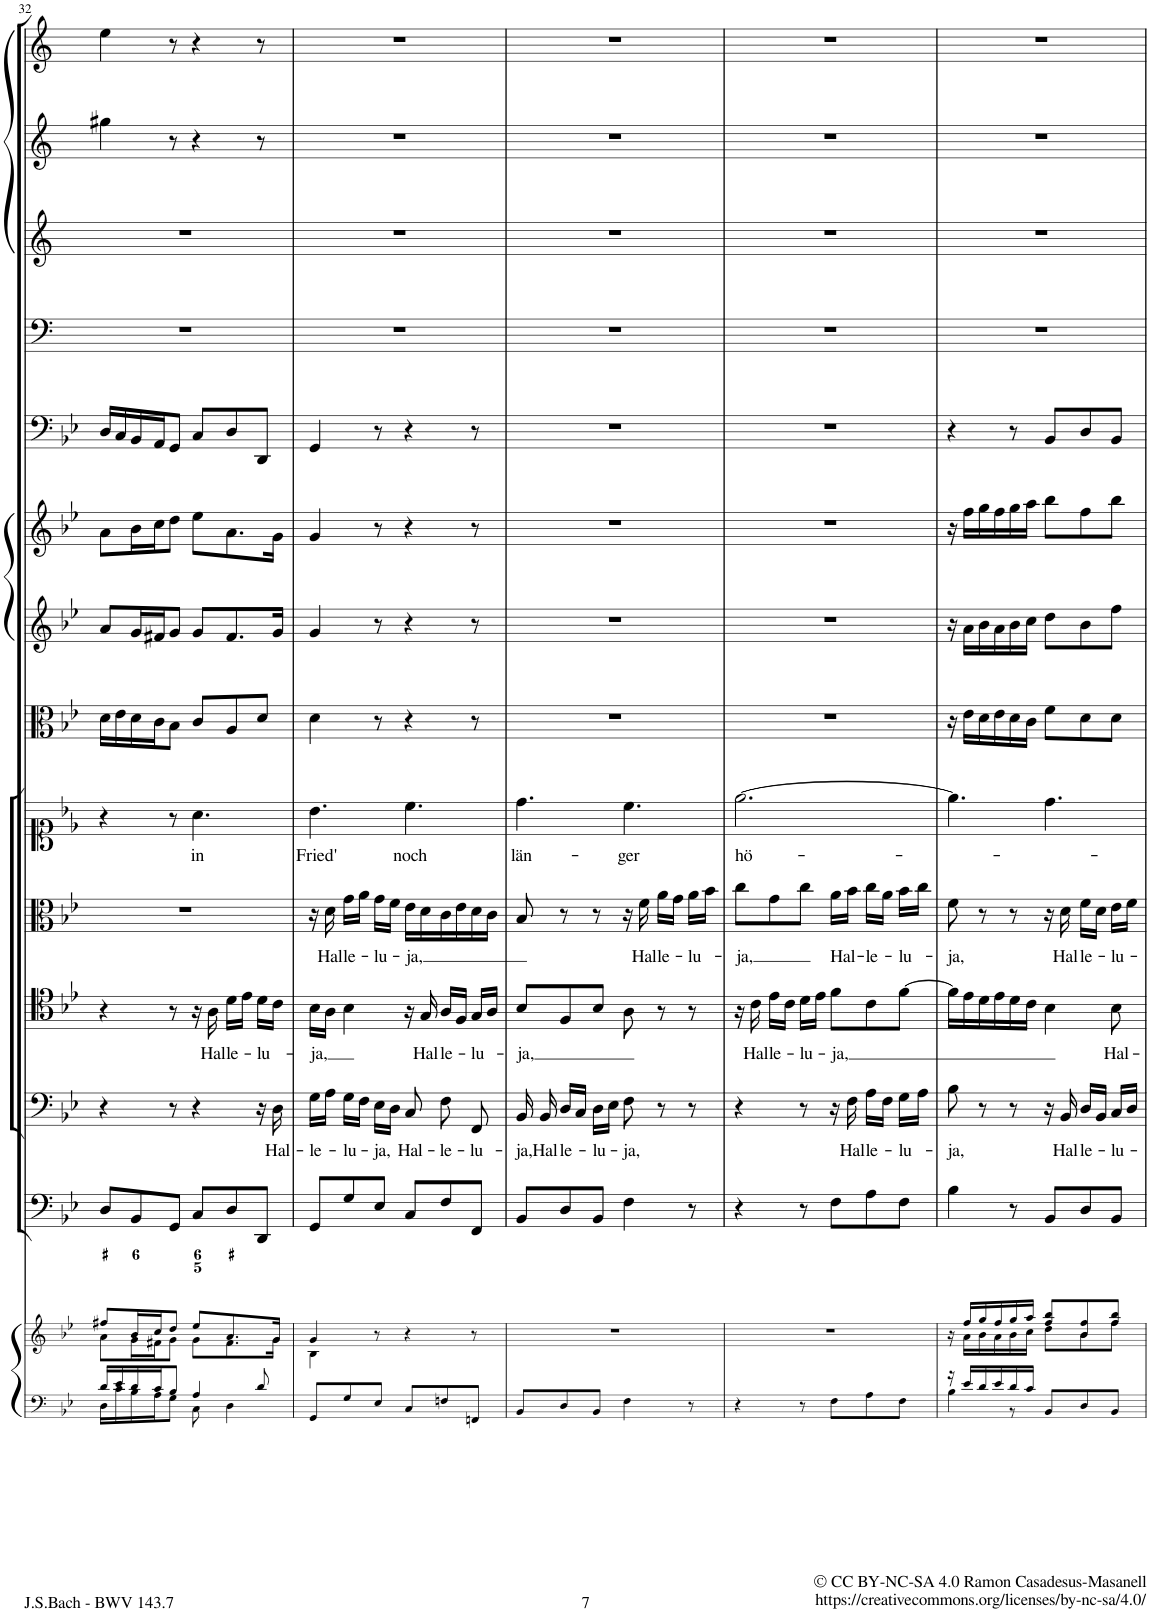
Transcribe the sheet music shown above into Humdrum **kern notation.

**kern	**kern	**kern	**kern	**text	**kern	**text	**kern	**text	**kern	**text	**kern	**kern	**kern	**kern	**kern	**kern	**kern	**kern
*part14	*part14	*part13	*part12	*part12	*part11	*part11	*part10	*part10	*part9	*part9	*part8	*part7	*part6	*part5	*part4	*part3	*part2	*part1
*staff15	*staff14	*staff13	*staff12	*staff12	*staff11	*staff11	*staff10	*staff10	*staff9	*staff9	*staff8	*staff7	*staff6	*staff5	*staff4	*staff3	*staff2	*staff1
*I"Piano reduction	*	*I"Continuo	*I"Basso	*	*I"Tenore	*	*I"Alto	*	*I"Soprano	*	*I"Viola	*I"Violino II	*I"Violino I	*I"Fagotto	*I"Timpani	*I"Corno da caccia III	*I"Corno da caccia II	*I"Corno da caccia I
*I'Pno	*	*	*	*	*	*	*	*	*	*	*I'Vla	*I'Vln	*I'Vln	*	*I'Timp	*	*	*
!!LO:PB:g=z
*clefF4	*clefG2	*clefF4	*clefF4	*	*clefC4	*	*clefC3	*	*clefC1	*	*clefC3	*clefG2	*clefG2	*clefF4	*clefF4	*clefG2	*clefG2	*clefG2
*	*	*	*	*	*	*	*	*	*	*	*	*	*	*	*Trd1c2	*Trd8c14	*Trd8c14	*Trd8c14
*k[b-e-]	*k[b-e-]	*k[b-e-]	*k[b-e-]	*	*k[b-e-]	*	*k[b-e-]	*	*k[b-e-]	*	*k[b-e-]	*k[b-e-]	*k[b-e-]	*k[b-e-]	*k[]	*k[]	*k[]	*k[]
*M6/8	*M6/8	*M6/8	*M6/8	*	*M6/8	*	*M6/8	*	*M6/8	*	*M6/8	*M6/8	*M6/8	*M6/8	*M6/8	*M6/8	*M6/8	*M6/8
=32	=32	=32	=32	=32	=32	=32	=32	=32	=32	=32	=32	=32	=32	=32	=32	=32	=32	=32
*^	*^	*	*	*	*	*	*	*	*	*	*	*	*	*	*	*	*	*
16d/LL	16D\LL	8ff#X/L	8a\L	8D/L	4r	.	4r	.	2.r	.	4r	.	16d\LL	8a/L	8a\L	16D/LL	2.r	2.r	4gg#X\	4ee\
16e-/	16c\	.	.	.	.	.	.	.	.	.	.	.	16e-\	.	.	16C/	.	.	.	.
16d/	16B-\	16b-/L	16g\L	8BB-/	.	.	.	.	.	.	.	.	16d\	16g/L	16b-\L	16BB-/	.	.	.	.
16c/J	16A\J	16cc/J	16f#X\J	.	.	.	.	.	.	.	.	.	16c\J	16f#X/J	16cc\J	16AA/J	.	.	.	.
8B-/J	8G\J	8dd/J	8g\J	8GG/J	8r	.	8r	.	.	.	8r	.	8B-\J	8g/J	8dd\J	8GG/J	.	.	8r	8r
!	!	!	!	!	!	!	!	!	!	!	!	!LO:LY:b	!	!	!	!	!	!	!	!
4A/	8C\	8ee-/L	8g\L	8C/L	4r	.	16r	.	.	.	4.a\	in	8c/L	8g/L	8ee-\L	8C/L	.	.	4r	4r
!	!	!	!	!	!	!	!	!LO:LY:b	!	!	!	!	!	!	!	!	!	!	!	!
.	.	.	.	.	.	.	16A\	Hal-	.	.	.	.	.	.	.	.	.	.	.	.
!	!	!	!	!	!	!	!	!LO:LY:b	!	!	!	!	!	!	!	!	!	!	!	!
.	4D\	8.a/	8.f#\	8D/	.	.	16d\LL	-le-	.	.	.	.	8A/	8.f#/	8.a\	8D/	.	.	.	.
.	.	.	.	.	.	.	16e-\JJ	.	.	.	.	.	.	.	.	.	.	.	.	.
!	!	!	!	!	!	!	!	!LO:LY:b	!	!	!	!	!	!	!	!	!	!	!	!
8d/	.	.	.	8DD/J	16r	.	16d\LL	-lu-	.	.	.	.	8d/J	.	.	8DD/J	.	.	8r	8r
!	!	!	!	!	!	!LO:LY:b	!	!	!	!	!	!	!	!	!	!	!	!	!	!
.	.	16g/Jk	16g\Jk	.	16D\	Hal-	16c\JJ	.	.	.	.	.	.	16g/Jk	16g\Jk	.	.	.	.	.
*v	*v	*	*	*	*	*	*	*	*	*	*	*	*	*	*	*	*	*	*	*
=33	=33	=33	=33	=33	=33	=33	=33	=33	=33	=33	=33	=33	=33	=33	=33	=33	=33	=33	=33
!	!	!	!	!	!LO:LY:b	!	!LO:LY:b	!	!	!	!LO:LY:b	!	!	!	!	!	!	!	!
8GG/L	4g/	4B-\	8GG/L	16G\LL	-le-	16B-\LL	-ja,	16r	.	4.b-\	Fried'	4d\	4g/	4g/	4GG/	2.r	2.r	2.r	2.r
!	!	!	!	!	!	!	!	!	!LO:LY:b	!	!	!	!	!	!	!	!	!	!
.	.	.	.	16A\JJ	.	16A\JJ	.	16d\	Hal-	.	.	.	.	.	.	.	.	.	.
!	!	!	!	!	!LO:LY:b	!	!	!	!LO:LY:b	!	!	!	!	!	!	!	!	!	!
8G/	.	.	8G/	16G\LL	-lu-	4B-\	.	16g\LL	-le-	.	.	.	.	.	.	.	.	.	.
.	.	.	.	16F\JJ	.	.	.	16a\JJ	.	.	.	.	.	.	.	.	.	.	.
!	!	!	!	!	!LO:LY:b	!	!	!	!LO:LY:b	!	!	!	!	!	!	!	!	!	!
8E-/J	8r	8ryy	8E-/J	16E-\LL	ja,	.	.	16g\LL	-lu-	.	.	8r	8r	8r	8r	.	.	.	.
.	.	.	.	16D\JJ	.	.	.	16f\JJ	.	.	.	.	.	.	.	.	.	.	.
!	!	!	!	!	!LO:LY:b	!	!	!	!LO:LY:b	!	!LO:LY:b	!	!	!	!	!	!	!	!
8C/L	4r	4ryy	8C/L	8C/	Hal-	16r	.	16e-\LL	-ja,	4.cc\	noch	4r	4r	4r	4r	.	.	.	.
!	!	!	!	!	!	!	!LO:LY:b	!	!	!	!	!	!	!	!	!	!	!	!
.	.	.	.	.	.	16G/	Hal-	16d\	.	.	.	.	.	.	.	.	.	.	.
!	!	!	!	!	!LO:LY:b	!	!LO:LY:b	!	!	!	!	!	!	!	!	!	!	!	!
8Fn/	.	.	8F/	8F\	-le-	16A/LL	-le-	16c\	.	.	.	.	.	.	.	.	.	.	.
.	.	.	.	.	.	16F/JJ	.	16e-\	.	.	.	.	.	.	.	.	.	.	.
!	!	!	!	!	!LO:LY:b	!	!LO:LY:b	!	!	!	!	!	!	!	!	!	!	!	!
8FFn/J	8r	8ryy	8FF/J	8FF/	-lu-	16G/LL	-lu-	16d\	.	.	.	8r	8r	8r	8r	.	.	.	.
.	.	.	.	.	.	16A/JJ	.	16c\JJ	.	.	.	.	.	.	.	.	.	.	.
*	*v	*v	*	*	*	*	*	*	*	*	*	*	*	*	*	*	*	*	*
=34	=34	=34	=34	=34	=34	=34	=34	=34	=34	=34	=34	=34	=34	=34	=34	=34	=34	=34
!	!	!	!	!LO:LY:b	!	!LO:LY:b	!	!	!	!LO:LY:b	!	!	!	!	!	!	!	!
8BB-/L	2.r	8BB-/L	16BB-/	-ja,	8B-/L	-ja,	8B-/	.	4.dd\	län-	2.r	2.r	2.r	2.r	2.r	2.r	2.r	2.r
!	!	!	!	!LO:LY:b	!	!	!	!	!	!	!	!	!	!	!	!	!	!
.	.	.	16BB-/	Hal-	.	.	.	.	.	.	.	.	.	.	.	.	.	.
!	!	!	!	!LO:LY:b	!	!	!	!	!	!	!	!	!	!	!	!	!	!
8D/	.	8D/	16D/LL	-le-	8F/	.	8r	.	.	.	.	.	.	.	.	.	.	.
.	.	.	16C/JJ	.	.	.	.	.	.	.	.	.	.	.	.	.	.	.
!	!	!	!	!LO:LY:b	!	!	!	!	!	!	!	!	!	!	!	!	!	!
8BB-/J	.	8BB-/J	16D\LL	-lu-	8B-/J	.	8r	.	.	.	.	.	.	.	.	.	.	.
.	.	.	16E-\JJ	.	.	.	.	.	.	.	.	.	.	.	.	.	.	.
!	!	!	!	!LO:LY:b	!	!	!	!	!	!LO:LY:b	!	!	!	!	!	!	!	!
4F\	.	4F\	8F\	-ja,	8A\	.	16r	.	4.cc\	-ger	.	.	.	.	.	.	.	.
!	!	!	!	!	!	!	!	!LO:LY:b	!	!	!	!	!	!	!	!	!	!
.	.	.	.	.	.	.	16f\	Hal-	.	.	.	.	.	.	.	.	.	.
!	!	!	!	!	!	!	!	!LO:LY:b	!	!	!	!	!	!	!	!	!	!
.	.	.	8r	.	8r	.	16a\LL	-le-	.	.	.	.	.	.	.	.	.	.
.	.	.	.	.	.	.	16g\JJ	.	.	.	.	.	.	.	.	.	.	.
!	!	!	!	!	!	!	!	!LO:LY:b	!	!	!	!	!	!	!	!	!	!
8r	.	8r	8r	.	8r	.	16a\LL	-lu-	.	.	.	.	.	.	.	.	.	.
.	.	.	.	.	.	.	16b-\JJ	.	.	.	.	.	.	.	.	.	.	.
=35	=35	=35	=35	=35	=35	=35	=35	=35	=35	=35	=35	=35	=35	=35	=35	=35	=35	=35
!	!	!	!	!	!	!	!	!LO:LY:b	!	!LO:LY:b	!	!	!	!	!	!	!	!
4r	2.r	4r	4r	.	16r	.	8cc\L	-ja,	[2.ee-\	hö-	2.r	2.r	2.r	2.r	2.r	2.r	2.r	2.r
!	!	!	!	!	!	!LO:LY:b	!	!	!	!	!	!	!	!	!	!	!	!
.	.	.	.	.	16c\	Hal-	.	.	.	.	.	.	.	.	.	.	.	.
!	!	!	!	!	!	!LO:LY:b	!	!	!	!	!	!	!	!	!	!	!	!
.	.	.	.	.	16e-\LL	-le-	8g\	.	.	.	.	.	.	.	.	.	.	.
.	.	.	.	.	16c\JJ	.	.	.	.	.	.	.	.	.	.	.	.	.
!	!	!	!	!	!	!LO:LY:b	!	!	!	!	!	!	!	!	!	!	!	!
8r	.	8r	8r	.	16d\LL	-lu-	8cc\J	.	.	.	.	.	.	.	.	.	.	.
.	.	.	.	.	16e-\JJ	.	.	.	.	.	.	.	.	.	.	.	.	.
!	!	!	!	!	!	!LO:LY:b	!	!LO:LY:b	!	!	!	!	!	!	!	!	!	!
8F\L	.	8F\L	16r	.	8f\L	-ja,	16a\LL	Hal-	.	.	.	.	.	.	.	.	.	.
!	!	!	!	!LO:LY:b	!	!	!	!	!	!	!	!	!	!	!	!	!	!
.	.	.	16F\	Hal-	.	.	16b-\JJ	.	.	.	.	.	.	.	.	.	.	.
!	!	!	!	!LO:LY:b	!	!	!	!LO:LY:b	!	!	!	!	!	!	!	!	!	!
8A\	.	8A\	16A\LL	-le-	8c\	.	16cc\LL	-le-	.	.	.	.	.	.	.	.	.	.
.	.	.	16F\JJ	.	.	.	16a\JJ	.	.	.	.	.	.	.	.	.	.	.
!	!	!	!	!LO:LY:b	!	!	!	!LO:LY:b	!	!	!	!	!	!	!	!	!	!
8F\J	.	8F\J	16G\LL	-lu-	[8f\J	.	16b-\LL	-lu-	.	.	.	.	.	.	.	.	.	.
.	.	.	16A\JJ	.	.	.	16cc\JJ	.	.	.	.	.	.	.	.	.	.	.
=36	=36	=36	=36	=36	=36	=36	=36	=36	=36	=36	=36	=36	=36	=36	=36	=36	=36	=36
*^	*^	*	*	*	*	*	*	*	*	*	*	*	*	*	*	*	*	*
!	!	!	!	!	!	!LO:LY:b	!	!	!	!LO:LY:b	!	!	!	!	!	!	!	!	!	!
16r	4B-\	16r	16ryy	4B-\	8B-\	-ja,	16f\LL]	.	8f\	-ja,	4.ee-\]	.	16r	16r	16r	4r	2.r	2.r	2.r	2.r
16e-/LL	.	16ff/LL	16a\LL	.	.	.	16e-\	.	.	.	.	.	16e-\LL	16a\LL	16ff\LL	.	.	.	.	.
16d/	.	16gg/	16b-\	.	8r	.	16d\	.	8r	.	.	.	16d\	16b-\	16gg\	.	.	.	.	.
16e-/	.	16ff/	16a\	.	.	.	16e-\	.	.	.	.	.	16e-\	16a\	16ff\	.	.	.	.	.
16d/	8r	16gg/	16b-\	8r	8r	.	16d\	.	8r	.	.	.	16d\	16b-\	16gg\	8r	.	.	.	.
16c/JJ	.	16aa/JJ	16cc\JJ	.	.	.	16c\JJ	.	.	.	.	.	16c\JJ	16cc\JJ	16aa\JJ	.	.	.	.	.
8BB-/L	4.ryy	8ff/ 8bb-/L	8dd\L	8BB-/L	16r	.	4B-\	.	16r	.	4.dd\	.	8f\L	8dd\L	8bb-\L	8BB-/L	.	.	.	.
!	!	!	!	!	!	!LO:LY:b	!	!	!	!LO:LY:b	!	!	!	!	!	!	!	!	!	!
.	.	.	.	.	16BB-/	Hal-	.	.	16d\	Hal-	.	.	.	.	.	.	.	.	.	.
!	!	!	!	!	!	!LO:LY:b	!	!	!	!LO:LY:b	!	!	!	!	!	!	!	!	!	!
8D/	.	8b-/ 8ff/	8b-\	8D/	16D/LL	-le-	.	.	16f\LL	-le-	.	.	8d\	8b-\	8ff\	8D/	.	.	.	.
.	.	.	.	.	16BB-/JJ	.	.	.	16d\JJ	.	.	.	.	.	.	.	.	.	.	.
!	!	!	!	!	!	!LO:LY:b	!	!LO:LY:b	!	!LO:LY:b	!	!	!	!	!	!	!	!	!	!
8BB-/J	.	8ff/ 8bb-/J	8ff\J	8BB-/J	16C/LL	-lu-	8B-\	Hal-	16e-\LL	-lu-	.	.	8d\J	8ff\J	8bb-\J	8BB-/J	.	.	.	.
.	.	.	.	.	16D/JJ	.	.	.	16f\JJ	.	.	.	.	.	.	.	.	.	.	.
*v	*v	*	*	*	*	*	*	*	*	*	*	*	*	*	*	*	*	*	*	*
*	*v	*v	*	*	*	*	*	*	*	*	*	*	*	*	*	*	*	*	*
=	=	=	=	=	=	=	=	=	=	=	=	=	=	=	=	=	=	=
*-	*-	*-	*-	*-	*-	*-	*-	*-	*-	*-	*-	*-	*-	*-	*-	*-	*-	*-
